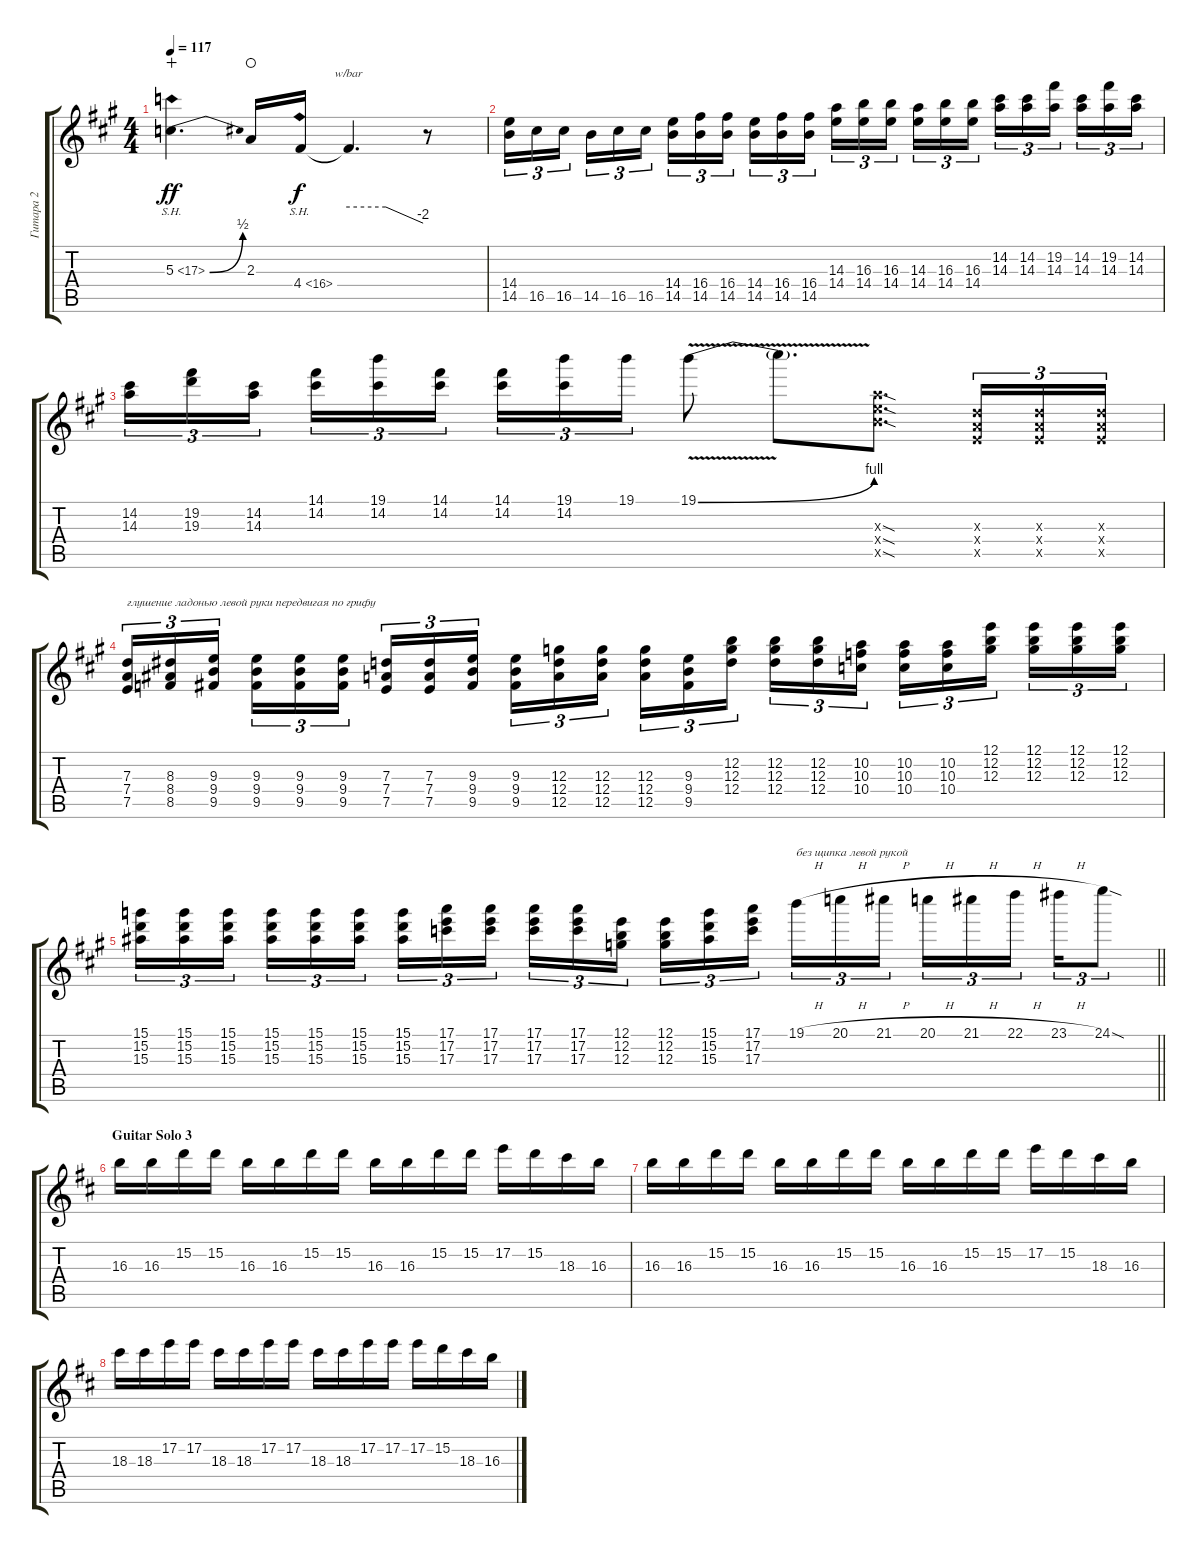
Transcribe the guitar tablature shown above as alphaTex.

\track ("Гитара 2" "Гитара 2") {instrument distortionguitar}
\staff {score tabs}
\tuning (E4 B3 G3 D3 A2 E2) {hide}
\ts (4 4)
\tempo 117
\clef g2
\ks f#minor
5.3{be (bend 0 0 60 2) sh 12}.4{d dy ff wahc} 2.3.16{waho} 4.4{sh 12}.16{dy f} 4.4{t}.4{d tbe (custom default 0 0 30 0 60 -8)} r.8 |
(14.4 14.5).16{tu (3 2)} 16.5.16{tu (3 2)} 16.5.16{tu (3 2) beam splitsecondary} 14.5.16{tu (3 2)} 16.5.16{tu (3 2)} 16.5.16{tu (3 2)} (14.4 14.5).16{tu (3 2)} (16.4 14.5).16{tu (3 2)} (16.4 14.5).16{tu (3 2) beam splitsecondary} (14.4 14.5).16{tu (3 2)} (16.4 14.5).16{tu (3 2)} (16.4 14.5).16{tu (3 2)} (14.3 14.4).16{tu (3 2)} (16.3 14.4).16{tu (3 2)} (16.3 14.4).16{tu (3 2) beam splitsecondary} (14.3 14.4).16{tu (3 2)} (16.3 14.4).16{tu (3 2)} (16.3 14.4).16{tu (3 2)} (14.2 14.3).16{tu (3 2)} (14.2 14.3).16{tu (3 2)} (19.2 14.3).16{tu (3 2) beam splitsecondary} (14.2 14.3).16{tu (3 2)} (19.2 14.3).16{tu (3 2)} (14.2 14.3).16{tu (3 2)} |
(14.2 14.3).16{tu (3 2)} (19.2 19.3).16{tu (3 2)} (14.2 14.3).16{tu (3 2) beam splitsecondary} (14.1 14.2).16{tu (3 2)} (19.1 14.2).16{tu (3 2)} (14.1 14.2).16{tu (3 2)} (14.1 14.2).16{tu (3 2)} (19.1 14.2).16{tu (3 2)} 19.1.16{tu (3 2)} 19.1{be (bend 0 0 60 4) v}.8 19.1{t}.8{d} (14.3{sod x} 14.4{sod x} 14.5{sod x}).8{d} (7.3{x} 7.4{x} 7.5{x}).16{tu (3 2)} (7.3{x} 7.4{x} 7.5{x}).16{tu (3 2)} (7.3{x} 7.4{x} 7.5{x}).16{tu (3 2)} |
(7.3 7.4 7.5).16{tu (3 2) txt "глушение ладонью левой руки передвигая по грифу"} (8.3 8.4 8.5).16{tu (3 2)} (9.3 9.4 9.5).16{tu (3 2) beam splitsecondary} (9.3 9.4 9.5).16{tu (3 2)} (9.3 9.4 9.5).16{tu (3 2)} (9.3 9.4 9.5).16{tu (3 2)} (7.3 7.4 7.5).16{tu (3 2)} (7.3 7.4 7.5).16{tu (3 2)} (9.3 9.4 9.5).16{tu (3 2) beam splitsecondary} (9.3 9.4 9.5).16{tu (3 2)} (12.3 12.4 12.5).16{tu (3 2)} (12.3 12.4 12.5).16{tu (3 2)} (12.3 12.4 12.5).16{tu (3 2)} (9.3 9.4 9.5).16{tu (3 2)} (12.2 12.3 12.4).16{tu (3 2) beam splitsecondary} (12.2 12.3 12.4).16{tu (3 2)} (12.2 12.3 12.4).16{tu (3 2)} (10.2 10.3 10.4).16{tu (3 2)} (10.2 10.3 10.4).16{tu (3 2)} (10.2 10.3 10.4).16{tu (3 2)} (12.1 12.2 12.3).16{tu (3 2) beam splitsecondary} (12.1 12.2 12.3).16{tu (3 2)} (12.1 12.2 12.3).16{tu (3 2)} (12.1 12.2 12.3).16{tu (3 2)} |
\barLineRight lightlight
(15.1 15.2 15.3).16{tu (3 2)} (15.1 15.2 15.3).16{tu (3 2)} (15.1 15.2 15.3).16{tu (3 2) beam splitsecondary} (15.1 15.2 15.3).16{tu (3 2)} (15.1 15.2 15.3).16{tu (3 2)} (15.1 15.2 15.3).16{tu (3 2)} (15.1 15.2 15.3).16{tu (3 2)} (17.1 17.2 17.3).16{tu (3 2)} (17.1 17.2 17.3).16{tu (3 2) beam splitsecondary} (17.1 17.2 17.3).16{tu (3 2)} (17.1 17.2 17.3).16{tu (3 2)} (12.1 12.2 12.3).16{tu (3 2)} (12.1 12.2 12.3).16{tu (3 2)} (15.1 15.2 15.3).16{tu (3 2)} (17.1 17.2 17.3).16{tu (3 2) beam splitsecondary} 19.1{h}.16{tu (3 2) txt "без щипка левой рукой"} 20.1{h}.16{tu (3 2)} 21.1{h}.16{tu (3 2)} 20.1{h}.16{tu (3 2)} 21.1{h}.16{tu (3 2)} 22.1{h}.16{tu (3 2) beam splitsecondary} 23.1{h}.16{tu (3 2)} 24.1{sod}.8{tu (3 2)} |
\section ("" "Guitar Solo 3")
\ks bminor
16.3.16 16.3.16 15.2.16 15.2.16 16.3.16 16.3.16 15.2.16 15.2.16 16.3.16 16.3.16 15.2.16 15.2.16 17.2.16 15.2.16 18.3.16 16.3.16 |
16.3.16 16.3.16 15.2.16 15.2.16 16.3.16 16.3.16 15.2.16 15.2.16 16.3.16 16.3.16 15.2.16 15.2.16 17.2.16 15.2.16 18.3.16 16.3.16 |
18.3.16 18.3.16 17.2.16 17.2.16 18.3.16 18.3.16 17.2.16 17.2.16 18.3.16 18.3.16 17.2.16 17.2.16 17.2.16 15.2.16 18.3.16 16.3.16
